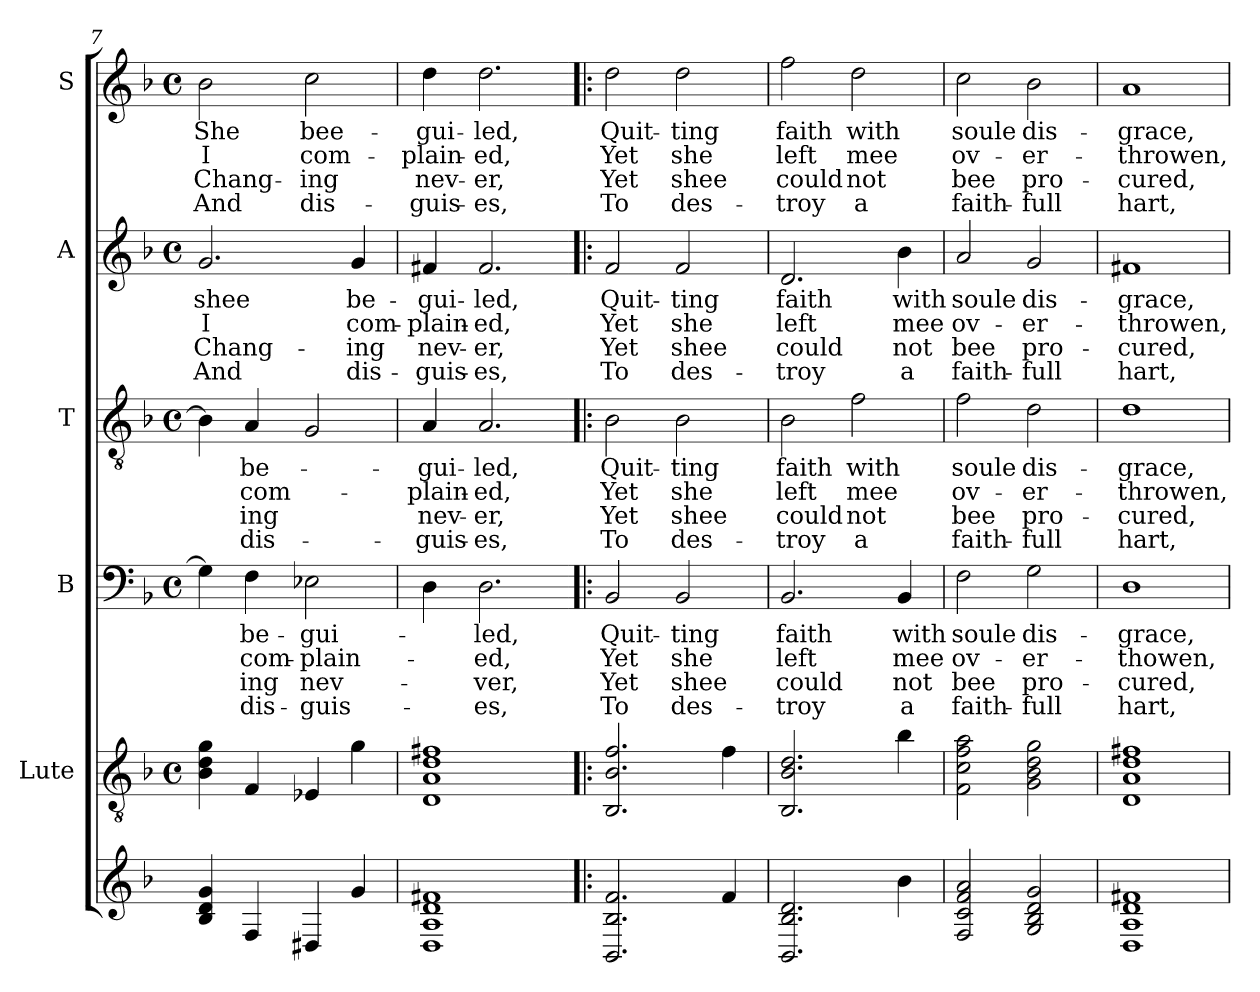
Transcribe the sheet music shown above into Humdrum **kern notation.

**kern	**kern	**kern	**text	**text	**text	**text	**kern	**text	**text	**text	**text	**kern	**text	**text	**text	**text	**kern	**text	**text	**text	**text
*part6	*part5	*part4	*part4	*part4	*part4	*part4	*part3	*part3	*part3	*part3	*part3	*part2	*part2	*part2	*part2	*part2	*part1	*part1	*part1	*part1	*part1
*staff6	*staff5	*staff4	*staff4	*staff4	*staff4	*staff4	*staff3	*staff3	*staff3	*staff3	*staff3	*staff2	*staff2	*staff2	*staff2	*staff2	*staff1	*staff1	*staff1	*staff1	*staff1
*	*I"Lute	*I"B	*	*	*	*	*I"T	*	*	*	*	*I"A	*	*	*	*	*I"S	*	*	*	*
*	*clefGv2	*clefF4	*	*	*	*	*clefGv2	*	*	*	*	*clefG2	*	*	*	*	*clefG2	*	*	*	*
*k[b-]	*k[b-]	*k[b-]	*	*	*	*	*k[b-]	*	*	*	*	*k[b-]	*	*	*	*	*k[b-]	*	*	*	*
*F:	*F:	*F:	*	*	*	*	*F:	*	*	*	*	*F:	*	*	*	*	*F:	*	*	*	*
*	*M4/4	*M4/4	*	*	*	*	*M4/4	*	*	*	*	*M4/4	*	*	*	*	*M4/4	*	*	*	*
*	*met(c)	*met(c)	*	*	*	*	*met(c)	*	*	*	*	*met(c)	*	*	*	*	*met(c)	*	*	*	*
=7	=7	=7	=7	=7	=7	=7	=7	=7	=7	=7	=7	=7	=7	=7	=7	=7	=7	=7	=7	=7	=7
4B- 4d 4g	4B-\ 4d\ 4g\	4G\]	.	.	.	.	4B-\]	.	.	.	.	2.g/	shee	I	Chang-	And	2b-\	She	I	Chang-	And
4F	4F/	4F\	be-	com-	-ing	dis-	4A/	be-	com-	-ing	dis-	.	.	.	.	.	.	.	.	.	.
4D#	4E-X/	2E-X\	-gui-	-plain-	nev-	-guis-	2G/	.	.	.	.	.	.	.	.	.	2cc\	bee-	com-	-ing	dis-
4g	4g\	.	.	.	.	.	.	.	.	.	.	4g/	be-	com-	-ing	dis-	.	.	.	.	.
!!LO:LB:g=z
=8	=8	=8	=8	=8	=8	=8	=8	=8	=8	=8	=8	=8	=8	=8	=8	=8	=8	=8	=8	=8	=8
1D 1A 1d 1f#	1D 1A 1d 1f#X	4D\	.	.	.	.	4A/	-gui-	-plain-	nev-	-guis-	4f#X/	-gui-	-plain-	nev-	-guis-	4dd\	-gui-	-plain-	nev-	-guis-
.	.	2.D\	-led,	-ed,	-ver,	-es,	2.A/	-led,	-ed,	-er,	-es,	2.f#/	-led,	-ed,	-er,	-es,	2.dd\	-led,	-ed,	-er,	-es,
=9!|:	=9!|:	=9!|:	=9!|:	=9!|:	=9!|:	=9!|:	=9!|:	=9!|:	=9!|:	=9!|:	=9!|:	=9!|:	=9!|:	=9!|:	=9!|:	=9!|:	=9!|:	=9!|:	=9!|:	=9!|:	=9!|:
2.BB- 2.B- 2.f	2.BB-/ 2.B-/ 2.f/	2BB-/	Quit-	Yet	Yet	To	2B-\	Quit-	Yet	Yet	To	2f/	Quit-	Yet	Yet	To	2dd\	Quit-	Yet	Yet	To
.	.	2BB-/	-ting	she	shee	des-	2B-\	-ting	she	shee	des-	2f/	-ting	she	shee	des-	2dd\	-ting	she	shee	des-
4f	4f\	.	.	.	.	.	.	.	.	.	.	.	.	.	.	.	.	.	.	.	.
=10	=10	=10	=10	=10	=10	=10	=10	=10	=10	=10	=10	=10	=10	=10	=10	=10	=10	=10	=10	=10	=10
2.BB- 2.B- 2.d	2.BB-/ 2.B-/ 2.d/	2.BB-/	faith	left	could	-troy	2B-\	faith	left	could	-troy	2.d/	faith	left	could	-troy	2ff\	faith	left	could	-troy
.	.	.	.	.	.	.	2f\	with	mee	not	a	.	.	.	.	.	2dd\	with	mee	not	a
4b-	4b-\	4BB-/	with	mee	not	a	.	.	.	.	.	4b-\	with	mee	not	a	.	.	.	.	.
=11	=11	=11	=11	=11	=11	=11	=11	=11	=11	=11	=11	=11	=11	=11	=11	=11	=11	=11	=11	=11	=11
2F 2c 2f 2a	2F\ 2c\ 2f\ 2a\	2F\	soule	ov-	bee	faith-	2f\	soule	ov-	bee	faith-	2a/	soule	ov-	bee	faith-	2cc\	soule	ov-	bee	faith-
2G 2B- 2d 2g	2G\ 2B-\ 2d\ 2g\	2G\	dis-	-er-	pro-	-full	2d\	dis-	-er-	pro-	-full	2g/	dis-	-er-	pro-	-full	2b-\	dis-	-er-	pro-	-full
=12	=12	=12	=12	=12	=12	=12	=12	=12	=12	=12	=12	=12	=12	=12	=12	=12	=12	=12	=12	=12	=12
1D 1A 1d 1f#	1D 1A 1d 1f#X	1D	-grace,	-thowen,	-cured,	hart,	1d	-grace,	-throwen,	-cured,	hart,	1f#X	-grace,	-throwen,	-cured,	hart,	1a	-grace,	-throwen,	-cured,	hart,
=	=	=	=	=	=	=	=	=	=	=	=	=	=	=	=	=	=	=	=	=	=
*-	*-	*-	*-	*-	*-	*-	*-	*-	*-	*-	*-	*-	*-	*-	*-	*-	*-	*-	*-	*-	*-
